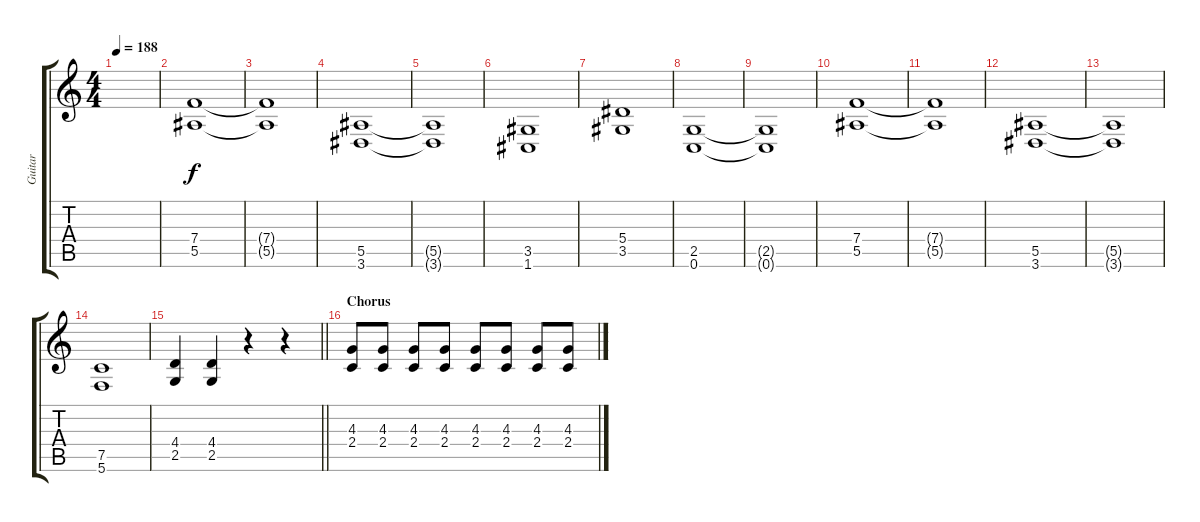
\track ("Guitar" "Guitar") {instrument distortionguitar}
\staff {score tabs}
\tuning (C4 G3 Eb3 Bb2 F2 C2) {hide}
\ts (4 4)
\tempo 188
\clef g2
\ks c
|
(7.4 5.5).1 |
(7.4{t} 5.5{t}).1 |
(5.5 3.6).1 |
(5.5{t} 3.6{t}).1 |
(3.5 1.6).1 |
(5.4 3.5).1 |
(2.5 0.6).1 |
(2.5{t} 0.6{t}).1 |
(7.4 5.5).1 |
(7.4{t} 5.5{t}).1 |
(5.5 3.6).1 |
(5.5{t} 3.6{t}).1 |
(7.5 5.6).1 |
\barLineRight lightlight
(4.4 2.5).4 (4.4 2.5).4 r.4 r.4 |
\section ("" "Chorus")
(4.3 2.4).8 (4.3 2.4).8 (4.3 2.4).8 (4.3 2.4).8 (4.3 2.4).8 (4.3 2.4).8 (4.3 2.4).8 (4.3 2.4).8
